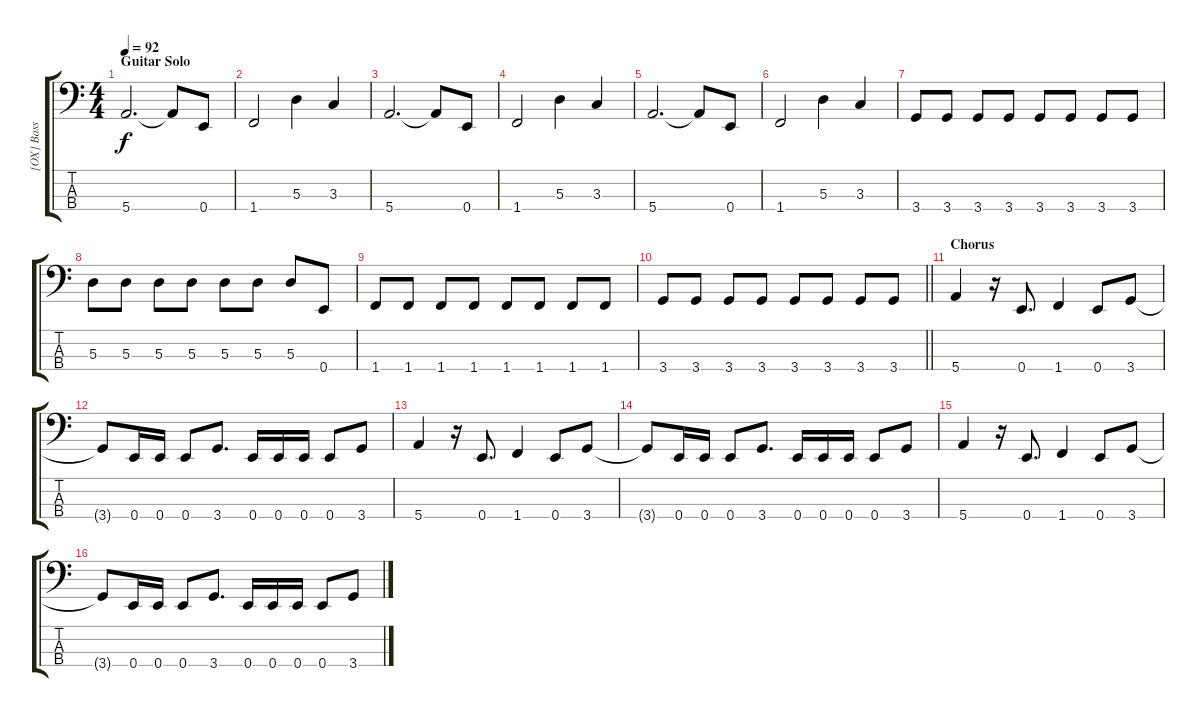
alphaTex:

\track ("[OX] Bass" "[OX] Bass") {instrument electricbassfinger}
\staff {score tabs}
\tuning (G2 D2 A1 E1) {hide}
\ts (4 4)
\section ("" "Guitar Solo")
\tempo 92
\clef f4
\ks c
5.4.2{d dy f} 5.4{t}.8 0.4.8 |
1.4.2 5.3.4 3.3.4 |
5.4.2{d} 5.4{t}.8 0.4.8 |
1.4.2 5.3.4 3.3.4 |
5.4.2{d} 5.4{t}.8 0.4.8 |
1.4.2 5.3.4 3.3.4 |
3.4.8 3.4.8 3.4.8 3.4.8 3.4.8 3.4.8 3.4.8 3.4.8 |
5.3.8 5.3.8 5.3.8 5.3.8 5.3.8 5.3.8 5.3.8 0.4.8 |
1.4.8 1.4.8 1.4.8 1.4.8 1.4.8 1.4.8 1.4.8 1.4.8 |
\barLineRight lightlight
3.4.8 3.4.8 3.4.8 3.4.8 3.4.8 3.4.8 3.4.8 3.4.8 |
\section ("" "Chorus")
5.4.4 r.16 0.4.8{d} 1.4.4 0.4.8 3.4.8 |
3.4{t}.8 0.4.16 0.4.16 0.4.8 3.4.8{d} 0.4.16 0.4.16 0.4.16 0.4.8 3.4.8 |
5.4.4 r.16 0.4.8{d} 1.4.4 0.4.8 3.4.8 |
3.4{t}.8 0.4.16 0.4.16 0.4.8 3.4.8{d} 0.4.16 0.4.16 0.4.16 0.4.8 3.4.8 |
5.4.4 r.16 0.4.8{d} 1.4.4 0.4.8 3.4.8 |
3.4{t}.8 0.4.16 0.4.16 0.4.8 3.4.8{d} 0.4.16 0.4.16 0.4.16 0.4.8 3.4.8
